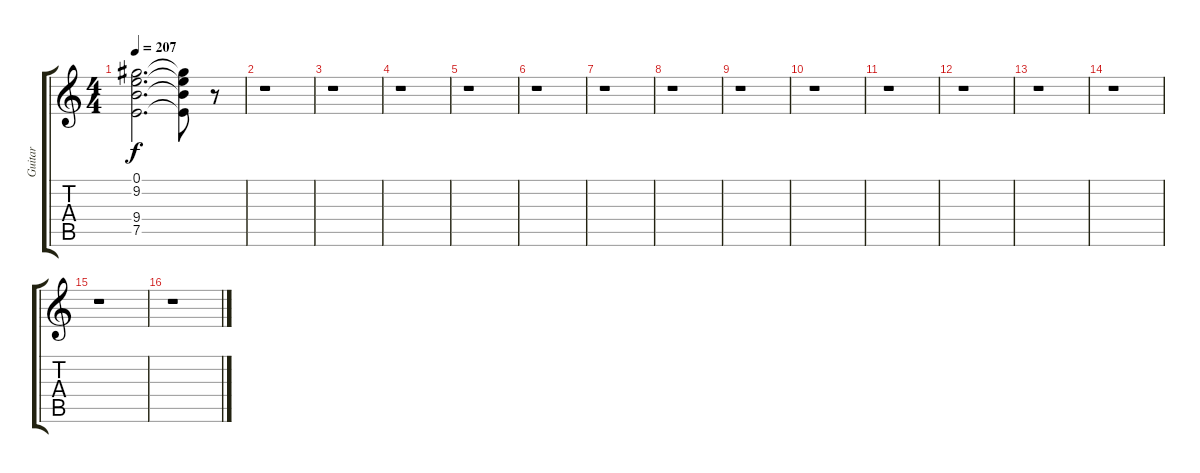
\track ("Guitar" "Guitar") {instrument overdrivenguitar}
\staff {score tabs}
\tuning (E4 B3 G3 D3 A2 E2) {hide}
\ts (4 4)
\tempo 207
\clef g2
\ks c
(0.1{t} 9.2{t} 9.4{t} 7.5{t}).2{d dy f} (0.1{t} 9.2{t} 9.4{t} 7.5{t}).8 r.8 |
r.1 |
r.1 |
r.1 |
r.1 |
r.1 |
r.1 |
r.1 |
r.1 |
r.1 |
r.1 |
r.1 |
r.1 |
r.1 |
r.1 |
r.1
